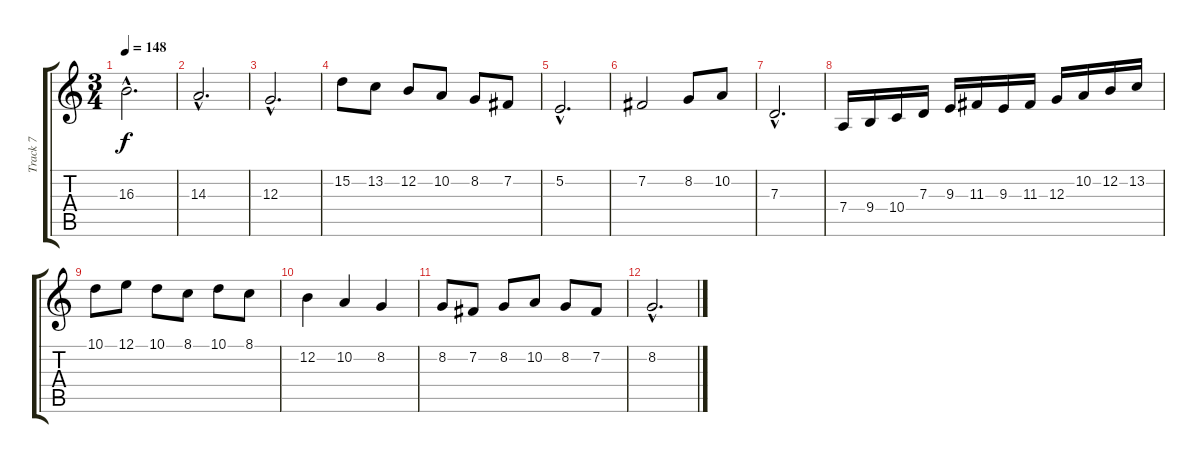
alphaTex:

\track ("Track 7" "Track 7") {instrument violin}
\staff {score tabs}
\tuning (E4 B3 G3 D3 A2 E2) {hide}
\ts (3 4)
\tempo 148
\clef g2
\ks c
16.3{hac}.2{d dy f} |
14.3{hac}.2{d} |
12.3{hac}.2{d} |
15.2.8 13.2.8 12.2.8 10.2.8 8.2.8 7.2.8 |
5.2{hac}.2{d} |
7.2.2 8.2.8 10.2.8 |
7.3{hac}.2{d} |
7.4.16{volume 16} 9.4.16 10.4.16 7.3.16 9.3.16 11.3.16 9.3.16 11.3.16 12.3.16 10.2.16 12.2.16 13.2.16 |
10.1.8{volume 13} 12.1.8 10.1.8 8.1.8 10.1.8 8.1.8 |
12.2.4 10.2.4 8.2.4 |
8.2.8 7.2.8 8.2.8 10.2.8 8.2.8 7.2.8 |
8.2{hac}.2{d}
